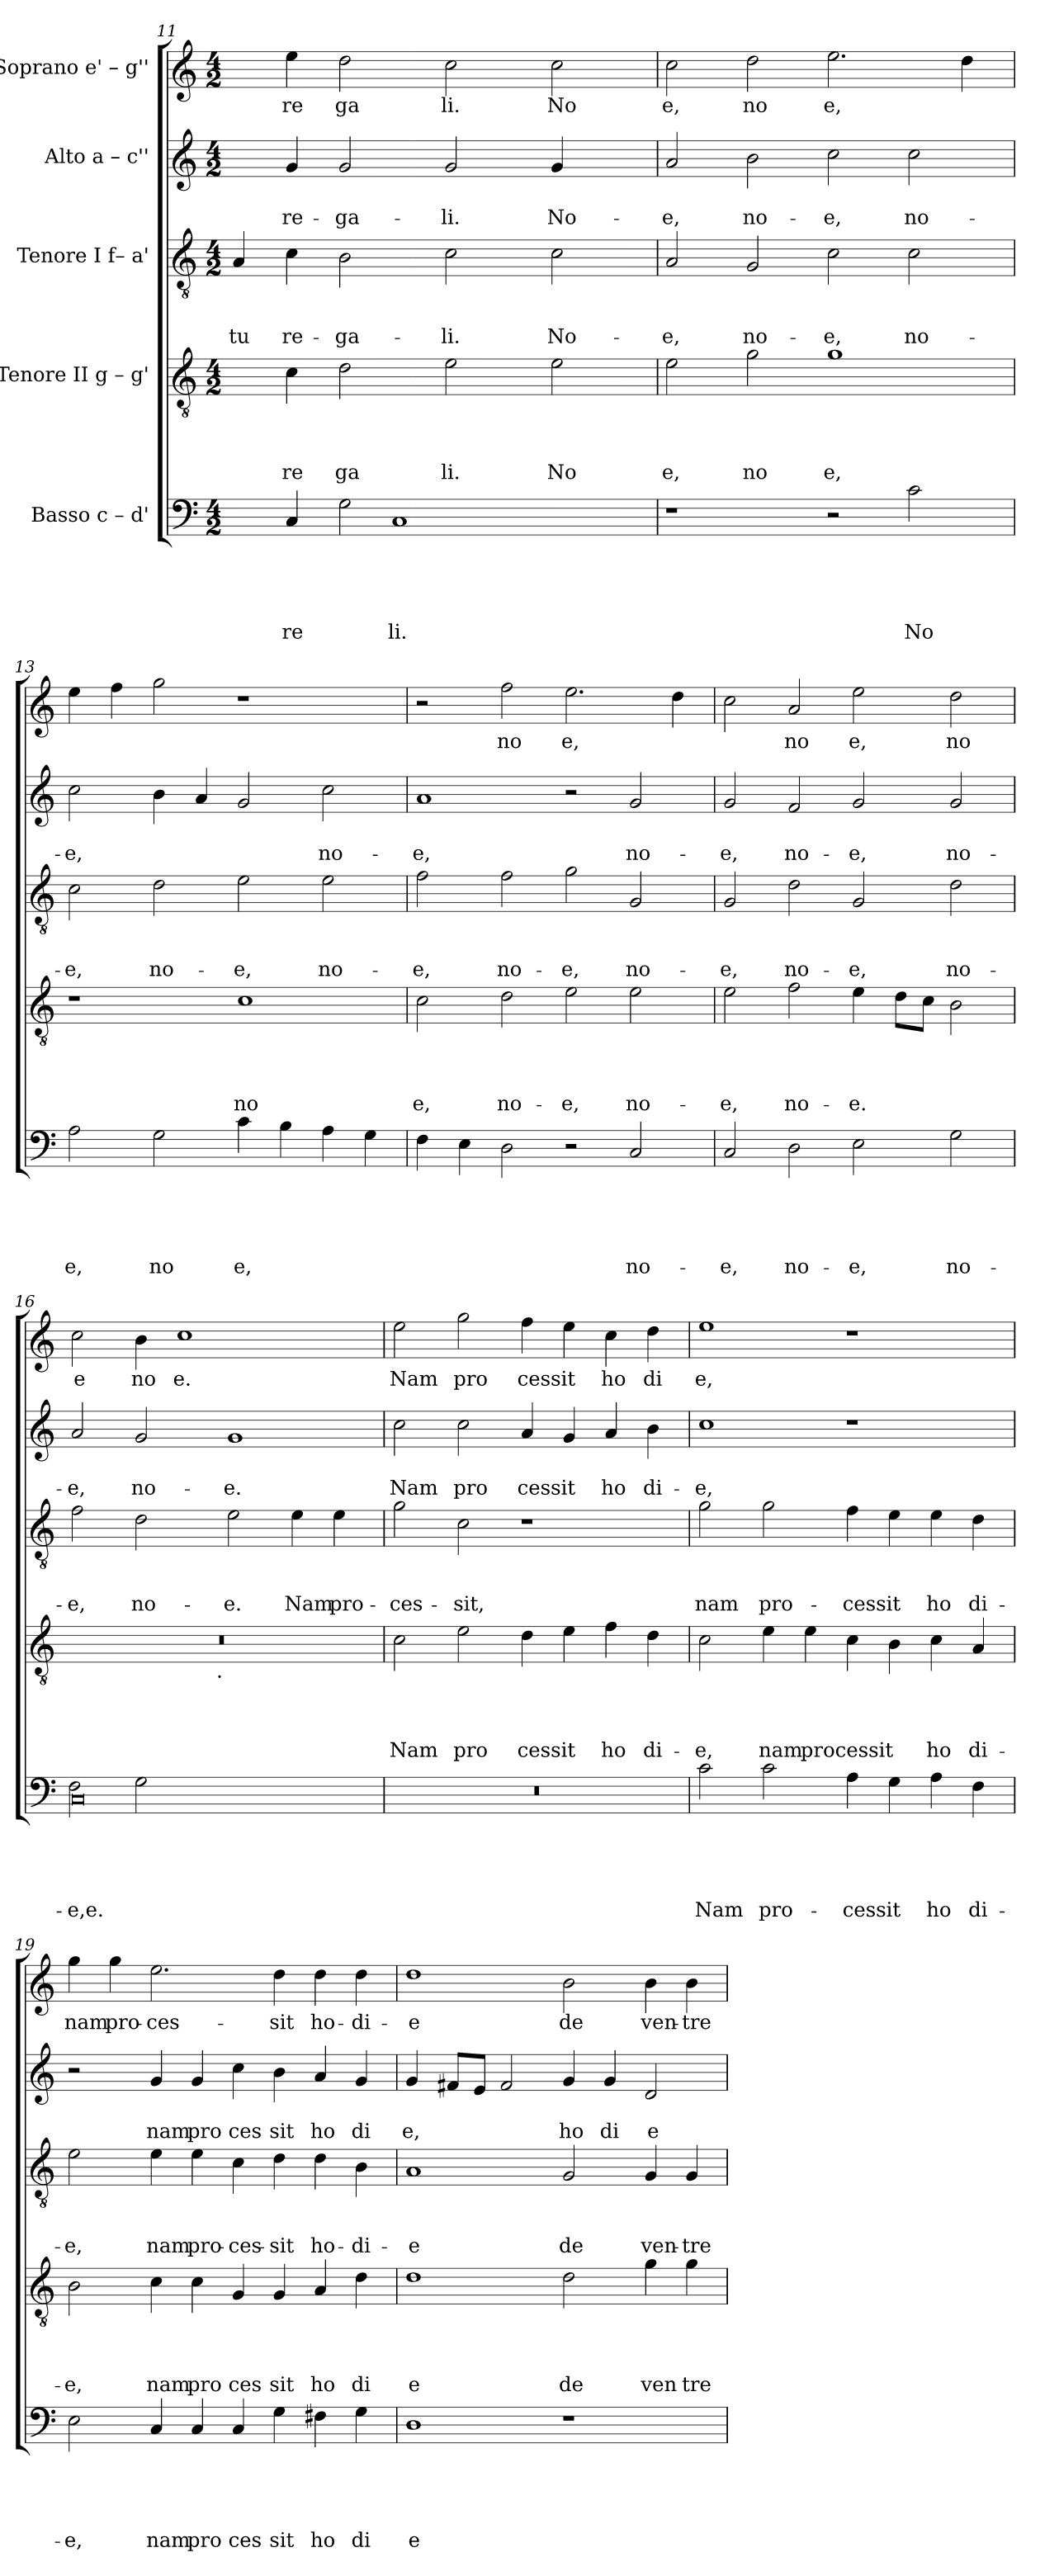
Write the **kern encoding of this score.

**kern	**text	**text	**text	**text	**text	**kern	**text	**text	**text	**text	**kern	**text	**text	**text	**kern	**text	**text	**kern	**text
*part5	*part5	*part5	*part5	*part5	*part5	*part4	*part4	*part4	*part4	*part4	*part3	*part3	*part3	*part3	*part2	*part2	*part2	*part1	*part1
*staff5	*staff5	*staff5	*staff5	*staff5	*staff5	*staff4	*staff4	*staff4	*staff4	*staff4	*staff3	*staff3	*staff3	*staff3	*staff2	*staff2	*staff2	*staff1	*staff1
*I"Basso c – d'	*	*	*	*	*	*I"Tenore II g – g'	*	*	*	*	*I"Tenore I f– a'	*	*	*	*I"Alto a – c''	*	*	*I"Soprano e' – g''	*
*clefF4	*	*	*	*	*	*clefGv2	*	*	*	*	*clefGv2	*	*	*	*clefG2	*	*	*clefG2	*
*k[]	*	*	*	*	*	*k[]	*	*	*	*	*k[]	*	*	*	*k[]	*	*	*k[]	*
*C:	*	*	*	*	*	*C:	*	*	*	*	*C:	*	*	*	*C:	*	*	*C:	*
*M4/2	*	*	*	*	*	*M4/2	*	*	*	*	*M4/2	*	*	*	*M4/2	*	*	*M4/2	*
=11	=11	=11	=11	=11	=11	=11	=11	=11	=11	=11	=11	=11	=11	=11	=11	=11	=11	=11	=11
*^	*	*	*	*	*	*	*	*	*	*	*	*	*	*	*	*	*	*	*
!	!	!	!	!	!	!	!	!	!	!	!	!	!	!	!LO:LY:b	!	!	!	!	!
4ryy	2.ryy	.	.	.	.	.	4ryy	.	.	.	.	4A/	.	.	-tu	4ryy	.	.	4ryy	.
!	!	!	!	!	!	!LO:LY:b	!	!	!	!	!LO:LY:b	!	!	!	!LO:LY:b	!	!	!LO:LY:b	!	!LO:LY:b
4C/	.	.	.	.	.	re	4c\	.	.	.	re	4c\	.	.	re-	4g/	.	-re-	4ee\	re
!	!	!	!	!	!	!	!	!	!	!	!LO:LY:b	!	!	!	!LO:LY:b	!	!	!LO:LY:b	!	!LO:LY:b
2G\	.	.	.	.	.	.	2d\	.	.	.	ga	2B\	.	.	-ga-	2g/	.	-ga-	2dd\	ga
!	!	!	!	!	!	!LO:LY:b	!	!	!	!	!	!	!	!	!	!	!	!	!	!
.	1C	.	.	.	.	li.	.	.	.	.	.	.	.	.	.	.	.	.	.	.
!	!	!	!	!	!	!	!	!	!	!	!LO:LY:b	!	!	!	!LO:LY:b	!	!	!LO:LY:b	!	!LO:LY:b
4ryy	.	.	.	.	.	.	2e\	.	.	.	li.	2c\	.	.	-li.	2g/	.	-li.	2cc\	li.
2.ryy	.	.	.	.	.	.	.	.	.	.	.	.	.	.	.	.	.	.	.	.
!	!	!	!	!	!	!	!	!	!	!	!LO:LY:b	!	!	!	!LO:LY:b	!	!	!LO:LY:b	!	!LO:LY:b
.	.	.	.	.	.	.	2e\	.	.	.	No	2c\	.	.	No-	4g/	.	No-	2cc\	No
.	4ryy	.	.	.	.	.	.	.	.	.	.	.	.	.	.	4ryy	.	.	.	.
=12	=12	=12	=12	=12	=12	=12	=12	=12	=12	=12	=12	=12	=12	=12	=12	=12	=12	=12	=12	=12
!	!	!	!	!	!	!	!	!	!	!	!LO:LY:b	!	!	!	!LO:LY:b	!	!	!LO:LY:b	!	!LO:LY:b
*v	*v	*	*	*	*	*	*	*	*	*	*	*	*	*	*	*	*	*	*	*
1r	.	.	.	.	.	2e\	.	.	.	e,	2A/	.	.	-e,	2a/	.	-e,	2cc\	e,
!	!	!	!	!	!	!	!	!	!	!LO:LY:b	!	!	!	!LO:LY:b	!	!	!LO:LY:b	!	!LO:LY:b
.	.	.	.	.	.	2g\	.	.	.	no	2G/	.	.	no-	2b\	.	no-	2dd\	no
!	!	!	!	!	!	!	!	!	!	!LO:LY:b	!	!	!	!LO:LY:b	!	!	!LO:LY:b	!	!LO:LY:b
2r	.	.	.	.	.	1g	.	.	.	e,	2c\	.	.	-e,	2cc\	.	-e,	2.ee\	e,
!	!	!	!	!	!LO:LY:b	!	!	!	!	!	!	!	!	!LO:LY:b	!	!	!LO:LY:b	!	!
2c\	.	.	.	.	No	.	.	.	.	.	2c\	.	.	no-	2cc\	.	no-	.	.
.	.	.	.	.	.	.	.	.	.	.	.	.	.	.	.	.	.	4dd\	.
=13	=13	=13	=13	=13	=13	=13	=13	=13	=13	=13	=13	=13	=13	=13	=13	=13	=13	=13	=13
!	!	!	!	!	!LO:LY:b	!	!	!	!	!	!	!	!	!LO:LY:b	!	!	!LO:LY:b	!	!
2A\	.	.	.	.	e,	1r	.	.	.	.	2c\	.	.	-e,	2cc\	.	-e,	4ee\	.
.	.	.	.	.	.	.	.	.	.	.	.	.	.	.	.	.	.	4ff\	.
!	!	!	!	!	!LO:LY:b	!	!	!	!	!	!	!	!	!LO:LY:b	!	!	!	!	!
2G\	.	.	.	.	no	.	.	.	.	.	2d\	.	.	no-	4b\	.	.	2gg\	.
.	.	.	.	.	.	.	.	.	.	.	.	.	.	.	4a/	.	.	.	.
!	!	!	!	!	!LO:LY:b	!	!	!	!	!LO:LY:b	!	!	!	!LO:LY:b	!	!	!	!	!
4c\	.	.	.	.	e,	1c	.	.	.	no	2e\	.	.	-e,	2g/	.	.	1r	.
4B\	.	.	.	.	.	.	.	.	.	.	.	.	.	.	.	.	.	.	.
!	!	!	!	!	!	!	!	!	!	!	!	!	!	!LO:LY:b	!	!	!LO:LY:b	!	!
4A\	.	.	.	.	.	.	.	.	.	.	2e\	.	.	no-	2cc\	.	no-	.	.
4G\	.	.	.	.	.	.	.	.	.	.	.	.	.	.	.	.	.	.	.
!!LO:PB:g=z
=14	=14	=14	=14	=14	=14	=14	=14	=14	=14	=14	=14	=14	=14	=14	=14	=14	=14	=14	=14
!	!	!	!	!	!	!	!	!	!	!LO:LY:b	!	!	!	!LO:LY:b	!	!	!LO:LY:b	!	!
4F\	.	.	.	.	.	2c\	.	.	.	e,	2f\	.	.	-e,	1a	.	-e,	2r	.
4E\	.	.	.	.	.	.	.	.	.	.	.	.	.	.	.	.	.	.	.
!	!	!	!	!	!	!	!	!	!	!LO:LY:b	!	!	!	!LO:LY:b	!	!	!	!	!LO:LY:b
2D\	.	.	.	.	.	2d\	.	.	.	no-	2f\	.	.	no-	.	.	.	2ff\	no
!	!	!	!	!	!	!	!	!	!	!LO:LY:b	!	!	!	!LO:LY:b	!	!	!	!	!LO:LY:b
2r	.	.	.	.	.	2e\	.	.	.	-e,	2g\	.	.	-e,	2r	.	.	2.ee\	e,
!	!	!	!	!	!LO:LY:b	!	!	!	!	!LO:LY:b	!	!	!	!LO:LY:b	!	!	!LO:LY:b	!	!
2C/	.	.	.	.	no-	2e\	.	.	.	no-	2G/	.	.	no-	2g/	.	no-	.	.
.	.	.	.	.	.	.	.	.	.	.	.	.	.	.	.	.	.	4dd\	.
=15	=15	=15	=15	=15	=15	=15	=15	=15	=15	=15	=15	=15	=15	=15	=15	=15	=15	=15	=15
!	!	!	!	!	!LO:LY:b	!	!	!	!	!LO:LY:b	!	!	!	!LO:LY:b	!	!	!LO:LY:b	!	!
2C/	.	.	.	.	-e,	2e\	.	.	.	-e,	2G/	.	.	-e,	2g/	.	-e,	2cc\	.
!	!	!	!	!	!LO:LY:b	!	!	!	!	!LO:LY:b	!	!	!	!LO:LY:b	!	!	!LO:LY:b	!	!LO:LY:b
2D\	.	.	.	.	no-	2f\	.	.	.	no-	2d\	.	.	no-	2f/	.	no-	2a/	no
!	!	!	!	!	!LO:LY:b	!	!	!	!	!LO:LY:b	!	!	!	!LO:LY:b	!	!	!LO:LY:b	!	!LO:LY:b
2E\	.	.	.	.	-e,	4e\	.	.	.	-e.	2G/	.	.	-e,	2g/	.	-e,	2ee\	e,
.	.	.	.	.	.	8d\L	.	.	.	.	.	.	.	.	.	.	.	.	.
.	.	.	.	.	.	8c\J	.	.	.	.	.	.	.	.	.	.	.	.	.
!	!	!	!	!	!LO:LY:b	!	!	!	!	!	!	!	!	!LO:LY:b	!	!	!LO:LY:b	!	!LO:LY:b
2G\	.	.	.	.	no-	2B\	.	.	.	.	2d\	.	.	no-	2g/	.	no-	2dd\	no
=16	=16	=16	=16	=16	=16	=16	=16	=16	=16	=16	=16	=16	=16	=16	=16	=16	=16	=16	=16
*^	*	*	*	*	*	*	*	*	*	*	*	*	*	*	*	*	*	*	*
!	!	!	!	!	!	!LO:LY:b	!	!	!	!	!	!	!	!	!LO:LY:b	!	!	!LO:LY:b	!	!LO:LY:b
*	*	*	*	*	*	*	*^	*	*	*	*	*	*	*	*	*	*	*	*	*
0C	2F\	.	.	.	.	-e,e.	0r	2ryy	.	.	.	.	2f\	.	.	-e,	2a/	.	-e,	2cc\	e
!	!	!	!	!	!	!	!	!	!	!	!	!	!	!	!	!LO:LY:b	!	!	!LO:LY:b	!	!LO:LY:b
.	2G\	.	.	.	.	.	.	4...ryy	.	.	.	.	2d\	.	.	no-	2g/	.	no-	4b\	no
!	!	!	!	!	!	!	!	!	!	!	!	!	!	!	!	!	!	!	!	!	!LO:LY:b
.	.	.	.	.	.	.	.	.	.	.	.	.	.	.	.	.	.	.	.	1cc	e.
!	!	!	!	!	!	!	!	!LO:TX:b:t=.	!	!	!	!	!	!	!	!	!	!	!	!	!
.	.	.	.	.	.	.	.	1ryy	.	.	.	.	.	.	.	.	.	.	.	.	.
!	!	!	!	!	!	!	!	!	!	!	!	!	!	!	!	!LO:LY:b	!	!	!LO:LY:b	!	!
.	1ryy	.	.	.	.	.	.	.	.	.	.	.	2e\	.	.	-e.	1g	.	-e.	.	.
!	!	!	!	!	!	!	!	!	!	!	!	!	!	!	!	!LO:LY:b	!	!	!	!	!
.	.	.	.	.	.	.	.	.	.	.	.	.	4e\	.	.	Nam	.	.	.	.	.
!	!	!	!	!	!	!	!	!	!	!	!	!	!	!	!	!LO:LY:b	!	!	!	!	!
.	.	.	.	.	.	.	.	.	.	.	.	.	4e\	.	.	pro-	.	.	.	4ryy	.
.	.	.	.	.	.	.	.	32ryy	.	.	.	.	.	.	.	.	.	.	.	.	.
=17	=17	=17	=17	=17	=17	=17	=17	=17	=17	=17	=17	=17	=17	=17	=17	=17	=17	=17	=17	=17	=17
!	!	!	!	!	!	!	!	!	!	!	!	!LO:LY:b	!	!	!	!LO:LY:b	!	!	!LO:LY:b	!	!LO:LY:b
*v	*v	*	*	*	*	*	*	*	*	*	*	*	*	*	*	*	*	*	*	*	*
*	*	*	*	*	*	*v	*v	*	*	*	*	*	*	*	*	*	*	*	*	*
0r	.	.	.	.	.	2c\	.	.	.	Nam	2g\	.	.	-ces-	2cc\	.	Nam	2ee\	Nam
!	!	!	!	!	!	!	!	!	!	!LO:LY:b	!	!	!	!LO:LY:b	!	!	!LO:LY:b	!	!LO:LY:b
.	.	.	.	.	.	2e\	.	.	.	pro	2c\	.	.	-sit,	2cc\	.	pro	2gg\	pro
!	!	!	!	!	!	!	!	!	!	!LO:LY:b	!	!	!	!	!	!	!LO:LY:b	!	!LO:LY:b
.	.	.	.	.	.	4d\	.	.	.	cessit	1r	.	.	.	4a/	.	cessit	4ff\	cessit
.	.	.	.	.	.	4e\	.	.	.	.	.	.	.	.	4g/	.	.	4ee\	.
!	!	!	!	!	!	!	!	!	!	!LO:LY:b	!	!	!	!	!	!	!LO:LY:b	!	!LO:LY:b
.	.	.	.	.	.	4f\	.	.	.	ho	.	.	.	.	4a/	.	ho	4cc\	ho
!	!	!	!	!	!	!	!	!	!	!LO:LY:b	!	!	!	!	!	!	!LO:LY:b	!	!LO:LY:b
.	.	.	.	.	.	4d\	.	.	.	di-	.	.	.	.	4b\	.	di-	4dd\	di
=18	=18	=18	=18	=18	=18	=18	=18	=18	=18	=18	=18	=18	=18	=18	=18	=18	=18	=18	=18
!	!	!	!	!	!LO:LY:b	!	!	!	!	!LO:LY:b	!	!	!	!LO:LY:b	!	!	!LO:LY:b	!	!LO:LY:b
2c\	.	.	.	.	Nam	2c\	.	.	.	-e,	2g\	.	.	nam	1cc	.	-e,	1ee	e,
!	!	!	!	!	!LO:LY:b	!	!	!	!	!LO:LY:b	!	!	!	!LO:LY:b	!	!	!	!	!
2c\	.	.	.	.	pro-	4e\	.	.	.	nam	2g\	.	.	pro-	.	.	.	.	.
!	!	!	!	!	!	!	!	!	!	!LO:LY:b	!	!	!	!	!	!	!	!	!
.	.	.	.	.	.	4e\	.	.	.	processit	.	.	.	.	.	.	.	.	.
!	!	!	!	!	!LO:LY:b	!	!	!	!	!	!	!	!	!LO:LY:b	!	!	!	!	!
4A\	.	.	.	.	-cessit	4c\	.	.	.	.	4f\	.	.	-cessit	1r	.	.	1r	.
4G\	.	.	.	.	.	4B\	.	.	.	.	4e\	.	.	.	.	.	.	.	.
!	!	!	!	!	!LO:LY:b	!	!	!	!	!LO:LY:b	!	!	!	!LO:LY:b	!	!	!	!	!
4A\	.	.	.	.	ho	4c\	.	.	.	ho	4e\	.	.	ho	.	.	.	.	.
!	!	!	!	!	!LO:LY:b	!	!	!	!	!LO:LY:b	!	!	!	!LO:LY:b	!	!	!	!	!
4F\	.	.	.	.	di-	4A/	.	.	.	di-	4d\	.	.	di-	.	.	.	.	.
!!LO:LB:g=z
=19	=19	=19	=19	=19	=19	=19	=19	=19	=19	=19	=19	=19	=19	=19	=19	=19	=19	=19	=19
!	!	!	!	!	!LO:LY:b	!	!	!	!	!LO:LY:b	!	!	!	!LO:LY:b	!	!	!	!	!LO:LY:b
2E\	.	.	.	.	-e,	2B\	.	.	.	-e,	2e\	.	.	-e,	2r	.	.	4gg\	nam
!	!	!	!	!	!	!	!	!	!	!	!	!	!	!	!	!	!	!	!LO:LY:b
.	.	.	.	.	.	.	.	.	.	.	.	.	.	.	.	.	.	4gg\	pro-
!	!	!	!	!	!LO:LY:b	!	!	!	!	!LO:LY:b	!	!	!	!LO:LY:b	!	!	!LO:LY:b	!	!LO:LY:b
4C/	.	.	.	.	nam	4c\	.	.	.	nam	4e\	.	.	nam	4g/	.	nam	2.ee\	-ces-
!	!	!	!	!	!LO:LY:b	!	!	!	!	!LO:LY:b	!	!	!	!LO:LY:b	!	!	!LO:LY:b	!	!
4C/	.	.	.	.	pro	4c\	.	.	.	pro	4e\	.	.	pro-	4g/	.	pro	.	.
!	!	!	!	!	!LO:LY:b	!	!	!	!	!LO:LY:b	!	!	!	!LO:LY:b	!	!	!LO:LY:b	!	!
4C/	.	.	.	.	ces	4G/	.	.	.	ces	4c\	.	.	-ces-	4cc\	.	ces	.	.
!	!	!	!	!	!LO:LY:b	!	!	!	!	!LO:LY:b	!	!	!	!LO:LY:b	!	!	!LO:LY:b	!	!LO:LY:b
4G\	.	.	.	.	sit	4G/	.	.	.	sit	4d\	.	.	-sit	4b\	.	sit	4dd\	-sit
!	!	!	!	!	!LO:LY:b	!	!	!	!	!LO:LY:b	!	!	!	!LO:LY:b	!	!	!LO:LY:b	!	!LO:LY:b
4F#X\	.	.	.	.	ho	4A/	.	.	.	ho	4d\	.	.	ho-	4a/	.	ho	4dd\	ho-
!	!	!	!	!	!LO:LY:b	!	!	!	!	!LO:LY:b	!	!	!	!LO:LY:b	!	!	!LO:LY:b	!	!LO:LY:b
4G\	.	.	.	.	di	4d\	.	.	.	di	4B\	.	.	-di-	4g/	.	di	4dd\	-di-
=20	=20	=20	=20	=20	=20	=20	=20	=20	=20	=20	=20	=20	=20	=20	=20	=20	=20	=20	=20
!	!	!	!	!	!LO:LY:b	!	!	!	!	!LO:LY:b	!	!	!	!LO:LY:b	!	!	!LO:LY:b	!	!LO:LY:b
1D	.	.	.	.	e	1d	.	.	.	e	1A	.	.	-e	4g/	.	e,	1dd	-e
.	.	.	.	.	.	.	.	.	.	.	.	.	.	.	8f#X/L	.	.	.	.
.	.	.	.	.	.	.	.	.	.	.	.	.	.	.	8e/J	.	.	.	.
.	.	.	.	.	.	.	.	.	.	.	.	.	.	.	2f#/	.	.	.	.
!	!	!	!	!	!	!	!	!	!	!LO:LY:b	!	!	!	!LO:LY:b	!	!	!LO:LY:b	!	!LO:LY:b
1r	.	.	.	.	.	2d\	.	.	.	de	2G/	.	.	de	4g/	.	ho	2b\	de
!	!	!	!	!	!	!	!	!	!	!	!	!	!	!	!	!	!LO:LY:b	!	!
.	.	.	.	.	.	.	.	.	.	.	.	.	.	.	4g/	.	di	.	.
!	!	!	!	!	!	!	!	!	!	!LO:LY:b	!	!	!	!LO:LY:b	!	!	!LO:LY:b	!	!LO:LY:b
.	.	.	.	.	.	4g\	.	.	.	ven	4G/	.	.	ven-	2d/	.	e	4b\	ven-
!	!	!	!	!	!	!	!	!	!	!LO:LY:b	!	!	!	!LO:LY:b	!	!	!	!	!LO:LY:b
.	.	.	.	.	.	4g\	.	.	.	tre	4G/	.	.	-tre	.	.	.	4b\	-tre
=	=	=	=	=	=	=	=	=	=	=	=	=	=	=	=	=	=	=	=
*-	*-	*-	*-	*-	*-	*-	*-	*-	*-	*-	*-	*-	*-	*-	*-	*-	*-	*-	*-
